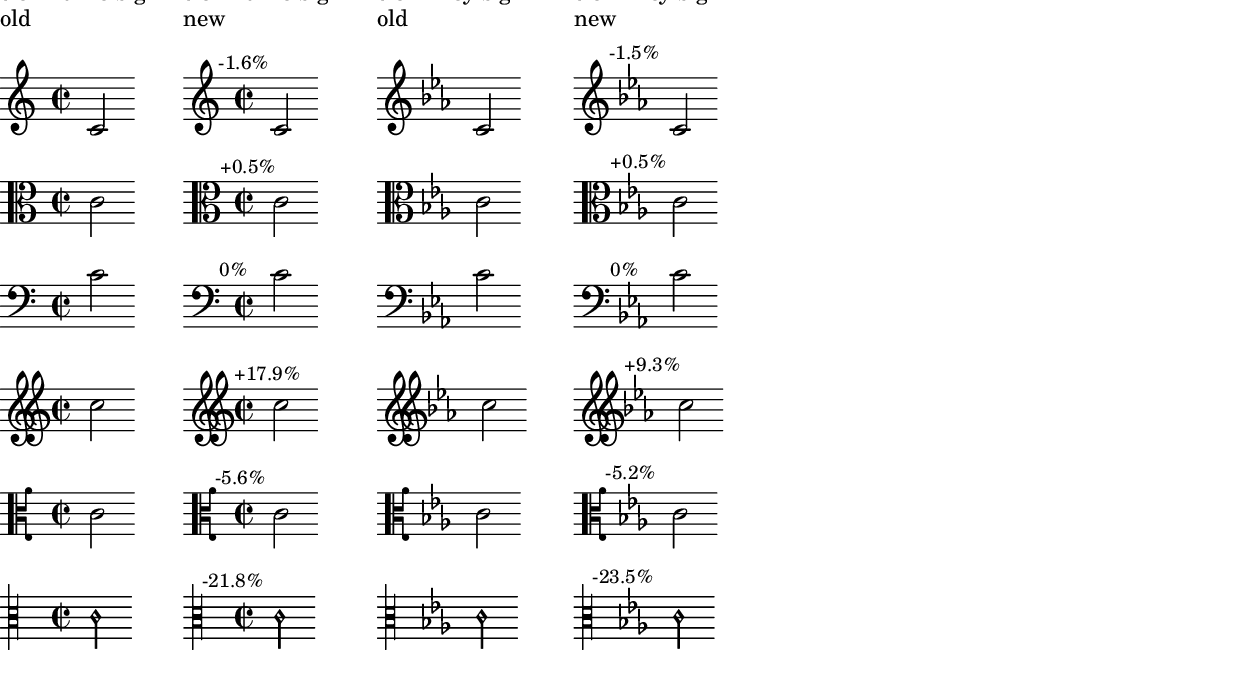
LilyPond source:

%% Generated by lilypond-book
%% Options: [exampleindent=10.16\mm,indent=0\mm,line-width=160\mm,paper-height=845.047\pt,paper-width=597.508\pt,papersize='(cons (* 597.508 pt) (* 845.047 pt)),quote]
\include "lilypond-book-preamble.ly"


% ****************************************************************
% Start cut-&-pastable-section
% ****************************************************************

#(ly:set-option 'eps-box-padding 3.000000)



\paper {
  #(set-paper-size '(cons (* 597.508 pt) (* 845.047 pt)))
  indent = 0\mm
  line-width = 160\mm
  % offset the left padding, also add 1mm as lilypond creates cropped
  % images with a little space on the right
  line-width = #(- line-width (* mm  3.000000) (* mm 1))
  line-width = 160\mm - 2.0 * 10.16\mm
  % offset the left padding, also add 1mm as lilypond creates cropped
  % images with a little space on the right
  line-width = #(- line-width (* mm  3.000000) (* mm 1))
}

\layout {
  
}




% ****************************************************************
% ly snippet:
% ****************************************************************
\sourcefileline 111
diff =
#(define-music-function (percent) (string?)
  #{
     \once \override Score.TextMark.break-align-symbols = #'(clef)
     \textMark \markup {
                 \smaller \smaller { #percent \hspace #-0.5 "%" } }
  #})

musicA = {
  \override Score.Clef.space-alist.time-signature =
              #'(minimum-space . 4.2)
  \time 2/2 c'2
}
musicB = {
  \time 2/2 c'2
}

musicC = {
  \omit Staff.TimeSignature
  \override Staff.Clef.space-alist.key-cancellation =
              #'(minimum-space . 3.5)
  \override Staff.Clef.space-alist.key-signature =
              #'(minimum-space . 3.5)
  \key c \minor c'2
}
musicD = {
  \omit Staff.TimeSignature
  \key c \minor c'2
}

\markup \line {
  \override #'(baseline-skip . 10) \column {
    "clef + time sig"
    \vspace #-2.5
    "old"
    \vspace #-1
    \score { { \clef "treble" \musicA } }
    \score { { \clef "alto" \musicA } }
    \score { { \clef "bass" \musicA } }
    \score { { \clef "GG" \musicA } }
    \score { { \clef "varC" \musicA } }
    \score { \new PetrucciStaff {
               \clef "petrucci-c3" \musicA } }
  }

  \hspace #3

  \override #'(baseline-skip . 10) \column {
    "clef + time sig"
    \vspace #-2.5
    "new"
    \vspace #-1
    \score { { \clef "treble" \diff "-1.6" \musicB } }
    \score { { \clef "alto" \diff "+0.5" \musicB } }
    \score { { \clef "bass" \diff "0" \musicB } }
    \score { { \clef "GG" \diff "+17.9" \musicB } }
    \score { { \clef "varC" \diff "-5.6" \musicB } }
    \score { \new PetrucciStaff {
               \clef "petrucci-c3" \diff "-21.8" \musicB } }
  }

  \hspace #4

  \override #'(baseline-skip . 10) \column {
    "clef + key sig"
    \vspace #-2.5
    "old"
    \vspace #-1
    \score { { \clef "treble" \musicC } }
    \score { { \clef "alto" \musicC } }
    \score { { \clef "bass" \musicC } }
    \score { { \clef "GG" \musicC } }
    \score { { \clef "varC" \musicC } }
    \score { \new PetrucciStaff {
               \clef "petrucci-c3" \musicC } }
  }

  \hspace #4

  \override #'(baseline-skip . 10) \column {
    "clef + key sig"
    \vspace #-2.5
    "new"
    \vspace #-1
    \score { { \clef "treble" \diff "-1.5" \musicD } }
    \score { { \clef "alto" \diff "+0.5" \musicD } }
    \score { { \clef "bass" \diff "0" \musicD } }
    \score { { \clef "GG" \diff "+9.3" \musicD } }
    \score { { \clef "varC" \diff "-5.2" \musicD } }
    \score { \new PetrucciStaff {
               \clef "petrucci-c3" \diff "-23.5" \musicD } }
  }
}

\paper {
  indent = 0
}


% ****************************************************************
% end ly snippet
% ****************************************************************
